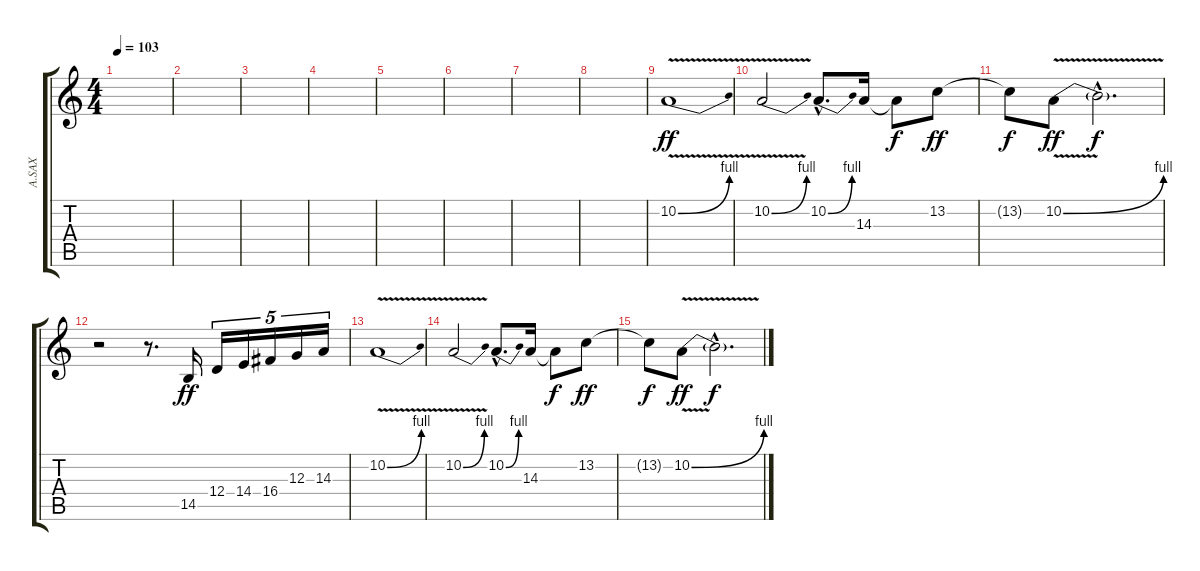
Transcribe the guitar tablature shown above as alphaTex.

\track ("A.SAX" "A.SAX") {instrument altosax}
\staff {score tabs}
\tuning (E4 B3 G3 D3 A2 E2) {hide}
\ts (4 4)
\tempo 103
\clef g2
\ks c
|
|
|
|
|
|
|
|
10.2{be (bend 0 0 60 4) v}.1{dy ff} |
10.2{be (bend 0 0 60 4) v}.2 10.2{be (bend 0 0 60 4) hac}.8{d} 14.3.16 14.3{t}.8{dy f} 13.2.8{dy ff} |
13.2{t}.8{dy f} 10.2{be (bend 0 0 60 4) v}.8{dy ff} 10.2{hac t}.2{d dy f} |
r.2 r.8{d} 14.5.16{dy ff} 12.4.16{tu (5 4)} 14.4.16{tu (5 4)} 16.4.16{tu (5 4)} 12.3.16{tu (5 4)} 14.3.16{tu (5 4)} |
10.2{be (bend 0 0 60 4) v}.1 |
10.2{be (bend 0 0 60 4) v}.2 10.2{be (bend 0 0 60 4) hac}.8{d} 14.3.16 14.3{t}.8{dy f} 13.2.8{dy ff} |
13.2{t}.8{dy f} 10.2{be (bend 0 0 60 4) v}.8{dy ff} 10.2{hac t}.2{d dy f}
